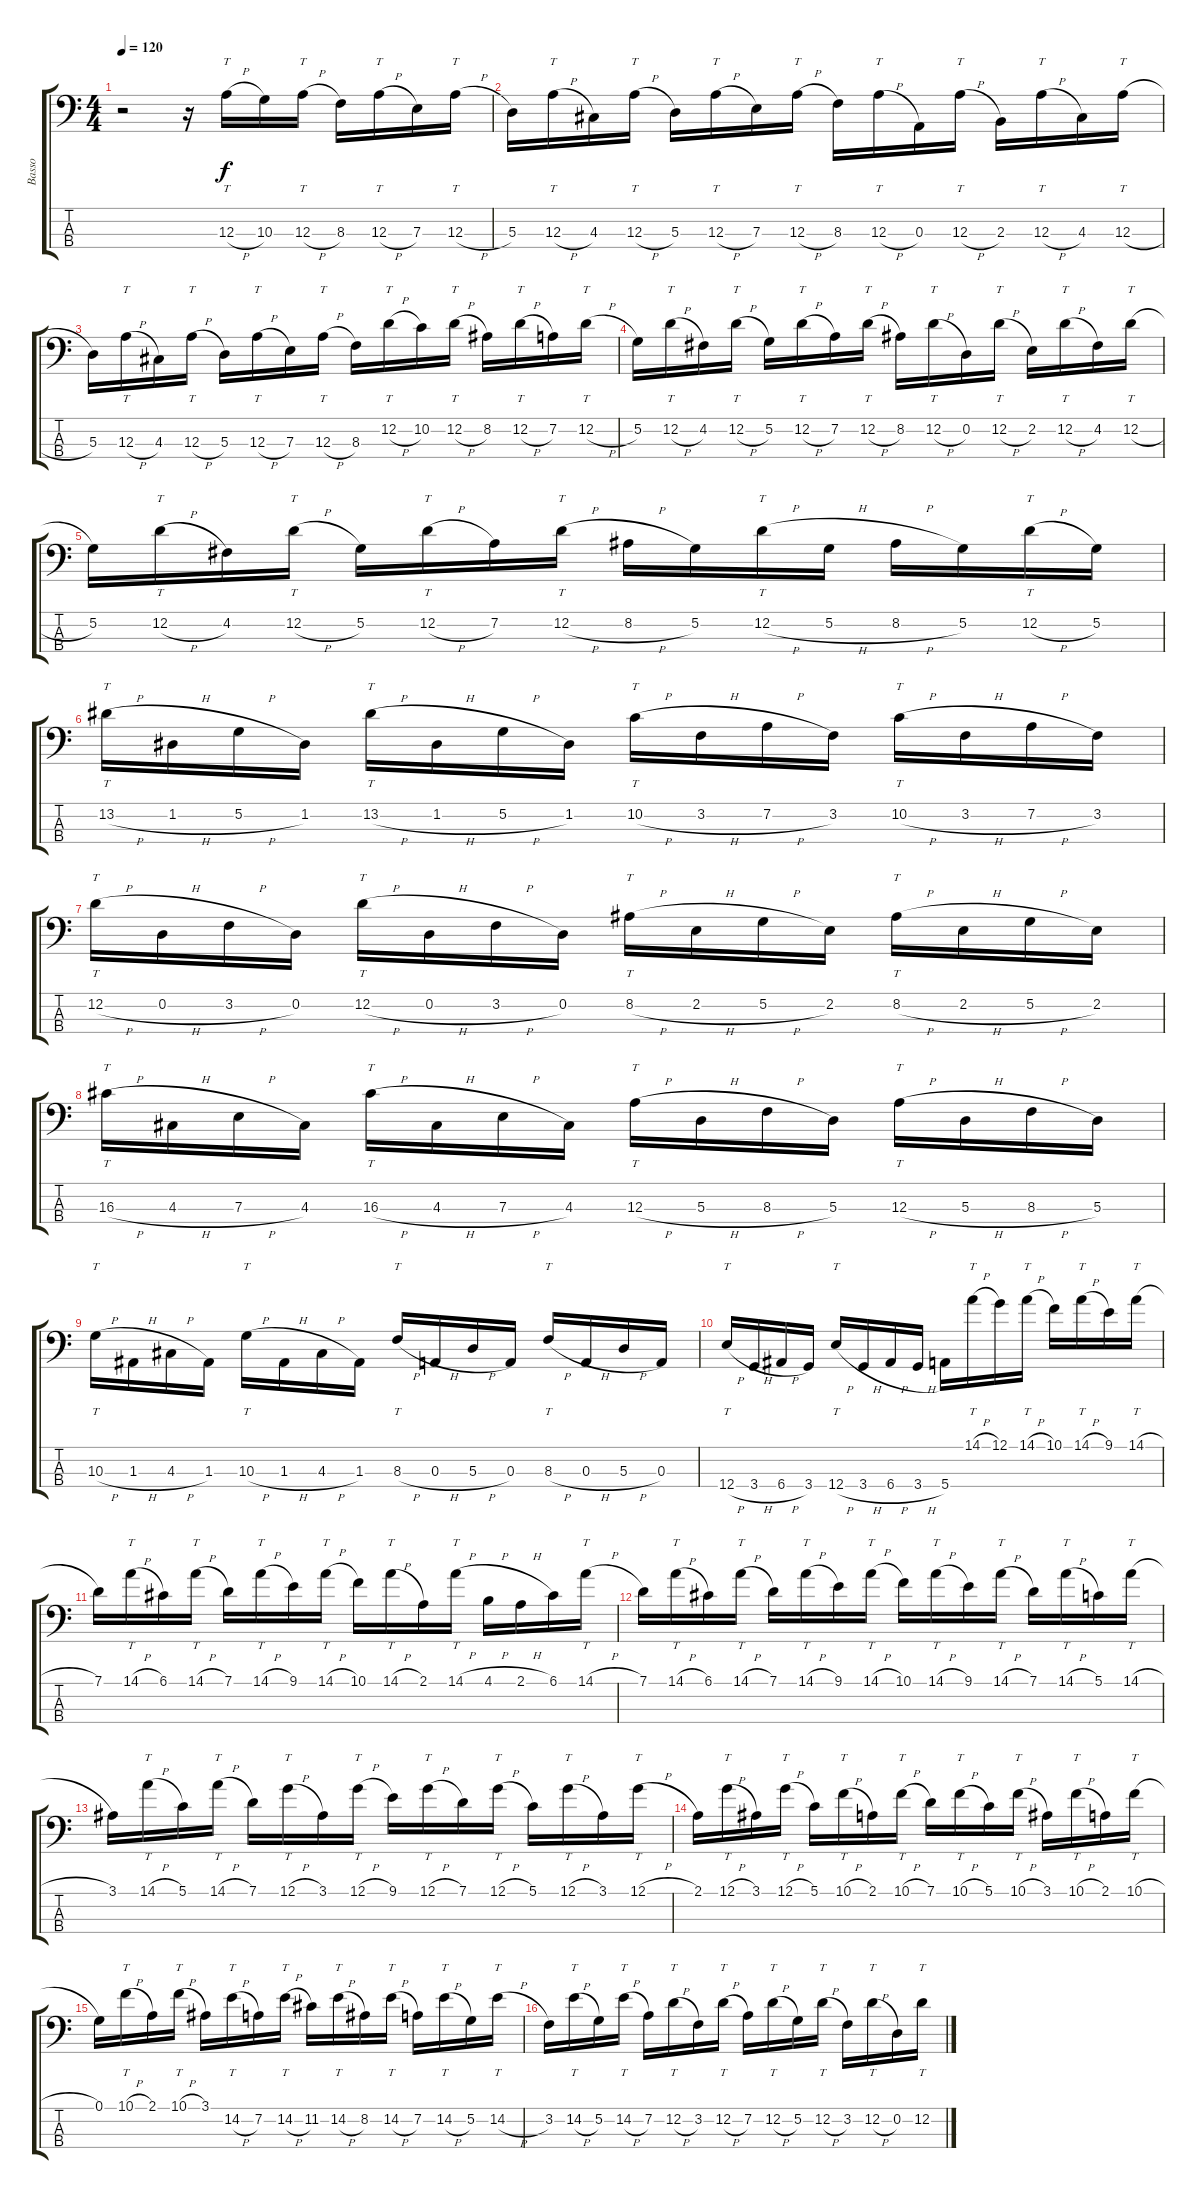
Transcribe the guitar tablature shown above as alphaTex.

\track ("Basso" "Basso") {instrument electricbassfinger}
\staff {score tabs}
\tuning (G2 D2 A1 E1) {hide}
\ts (4 4)
\tempo 120
\clef f4
\ks c
r.2{dy f instrument electricbassfinger} r.16 12.3{h}.16{tt} 10.3.16 12.3{h}.16{tt} 8.3.16 12.3{h}.16{tt} 7.3.16 12.3{h}.16{tt} |
5.3.16 12.3{h}.16{tt} 4.3.16 12.3{h}.16{tt} 5.3.16 12.3{h}.16{tt} 7.3.16 12.3{h}.16{tt} 8.3.16 12.3{h}.16{tt} 0.3.16 12.3{h}.16{tt} 2.3.16 12.3{h}.16{tt} 4.3.16 12.3{h}.16{tt} |
5.3.16 12.3{h}.16{tt} 4.3.16 12.3{h}.16{tt} 5.3.16 12.3{h}.16{tt} 7.3.16 12.3{h}.16{tt} 8.3.16 12.2{h}.16{tt} 10.2.16 12.2{h}.16{tt} 8.2.16 12.2{h}.16{tt} 7.2.16 12.2{h}.16{tt} |
5.2.16 12.2{h}.16{tt} 4.2.16 12.2{h}.16{tt} 5.2.16 12.2{h}.16{tt} 7.2.16 12.2{h}.16{tt} 8.2.16 12.2{h}.16{tt} 0.2.16 12.2{h}.16{tt} 2.2.16 12.2{h}.16{tt} 4.2.16 12.2{h}.16{tt} |
5.2.16 12.2{h}.16{tt} 4.2.16 12.2{h}.16{tt} 5.2.16 12.2{h}.16{tt} 7.2.16 12.2{h}.16{tt} 8.2{h}.16 5.2.16 12.2{h}.16{tt} 5.2{h}.16 8.2{h}.16 5.2.16 12.2{h}.16{tt} 5.2.16 |
13.2{h}.16{tt} 1.2{h}.16 5.2{h}.16 1.2.16 13.2{h}.16{tt} 1.2{h}.16 5.2{h}.16 1.2.16 10.2{h}.16{tt} 3.2{h}.16 7.2{h}.16 3.2.16 10.2{h}.16{tt} 3.2{h}.16 7.2{h}.16 3.2.16 |
12.2{h}.16{tt} 0.2{h}.16 3.2{h}.16 0.2.16 12.2{h}.16{tt} 0.2{h}.16 3.2{h}.16 0.2.16 8.2{h}.16{tt} 2.2{h}.16 5.2{h}.16 2.2.16 8.2{h}.16{tt} 2.2{h}.16 5.2{h}.16 2.2.16 |
16.3{h}.16{tt} 4.3{h}.16 7.3{h}.16 4.3.16 16.3{h}.16{tt} 4.3{h}.16 7.3{h}.16 4.3.16 12.3{h}.16{tt} 5.3{h}.16 8.3{h}.16 5.3.16 12.3{h}.16{tt} 5.3{h}.16 8.3{h}.16 5.3.16 |
10.3{h}.16{tt} 1.3{h}.16 4.3{h}.16 1.3.16 10.3{h}.16{tt} 1.3{h}.16 4.3{h}.16 1.3.16 8.3{h}.16{tt} 0.3{h}.16 5.3{h}.16 0.3.16 8.3{h}.16{tt} 0.3{h}.16 5.3{h}.16 0.3.16 |
12.4{h}.16{tt} 3.4{h}.16 6.4{h}.16 3.4.16 12.4{h}.16{tt} 3.4{h}.16 6.4{h}.16 3.4{h}.16 5.4.16 14.1{h}.16{tt} 12.1.16 14.1{h}.16{tt} 10.1.16 14.1{h}.16{tt} 9.1.16 14.1{h}.16{tt} |
7.1.16 14.1{h}.16{tt} 6.1.16 14.1{h}.16{tt} 7.1.16 14.1{h}.16{tt} 9.1.16 14.1{h}.16{tt} 10.1.16 14.1{h}.16{tt} 2.1.16 14.1{h}.16{tt} 4.1{h}.16 2.1{h}.16 6.1.16 14.1{h}.16{tt} |
7.1.16 14.1{h}.16{tt} 6.1.16 14.1{h}.16{tt} 7.1.16 14.1{h}.16{tt} 9.1.16 14.1{h}.16{tt} 10.1.16 14.1{h}.16{tt} 9.1.16 14.1{h}.16{tt} 7.1.16 14.1{h}.16{tt} 5.1.16 14.1{h}.16{tt} |
3.1.16 14.1{h}.16{tt} 5.1.16 14.1{h}.16{tt} 7.1.16 12.1{h}.16{tt} 3.1.16 12.1{h}.16{tt} 9.1.16 12.1{h}.16{tt} 7.1.16 12.1{h}.16{tt} 5.1.16 12.1{h}.16{tt} 3.1.16 12.1{h}.16{tt} |
2.1.16 12.1{h}.16{tt} 3.1.16 12.1{h}.16{tt} 5.1.16 10.1{h}.16{tt} 2.1.16 10.1{h}.16{tt} 7.1.16 10.1{h}.16{tt} 5.1.16 10.1{h}.16{tt} 3.1.16 10.1{h}.16{tt} 2.1.16 10.1{h}.16{tt} |
0.1.16 10.1{h}.16{tt} 2.1.16 10.1{h}.16{tt} 3.1.16 14.2{h}.16{tt} 7.2.16 14.2{h}.16{tt} 11.2.16 14.2{h}.16{tt} 8.2.16 14.2{h}.16{tt} 7.2.16 14.2{h}.16{tt} 5.2.16 14.2{h}.16{tt} |
3.2.16 14.2{h}.16{tt} 5.2.16 14.2{h}.16{tt} 7.2.16 12.2{h}.16{tt} 3.2.16 12.2{h}.16{tt} 7.2.16 12.2{h}.16{tt} 5.2.16 12.2{h}.16{tt} 3.2.16 12.2{h}.16{tt} 0.2.16 12.2{h}.16{tt}
